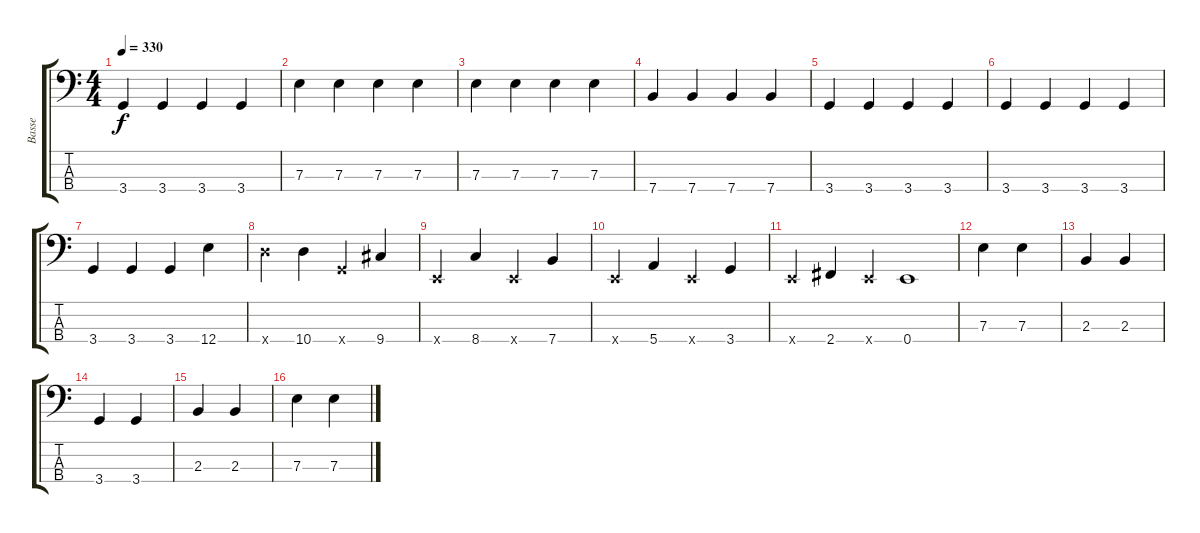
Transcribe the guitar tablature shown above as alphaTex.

\track ("Basse" "Basse") {instrument electricbassfinger}
\staff {score tabs}
\tuning (G2 D2 A1 E1) {hide}
\ts (4 4)
\tempo 330
\clef f4
\ks c
3.4.4{dy f} 3.4.4 3.4.4 3.4.4 |
7.3.4 7.3.4 7.3.4 7.3.4 |
7.3.4 7.3.4 7.3.4 7.3.4 |
7.4.4 7.4.4 7.4.4 7.4.4 |
3.4.4 3.4.4 3.4.4 3.4.4 |
3.4.4 3.4.4 3.4.4 3.4.4 |
3.4.4 3.4.4 3.4.4 12.4.4 |
10.4{x}.4 10.4.4 3.4{x}.4 9.4.4 |
0.4{x}.4 8.4.4 0.4{x}.4 7.4.4 |
0.4{x}.4 5.4.4 0.4{x}.4 3.4.4 |
0.4{x}.4 2.4.4 0.4{x}.4 0.4.1 |
7.3.4 7.3.4 |
2.3.4 2.3.4 |
3.4.4 3.4.4 |
2.3.4 2.3.4 |
7.3.4 7.3.4
